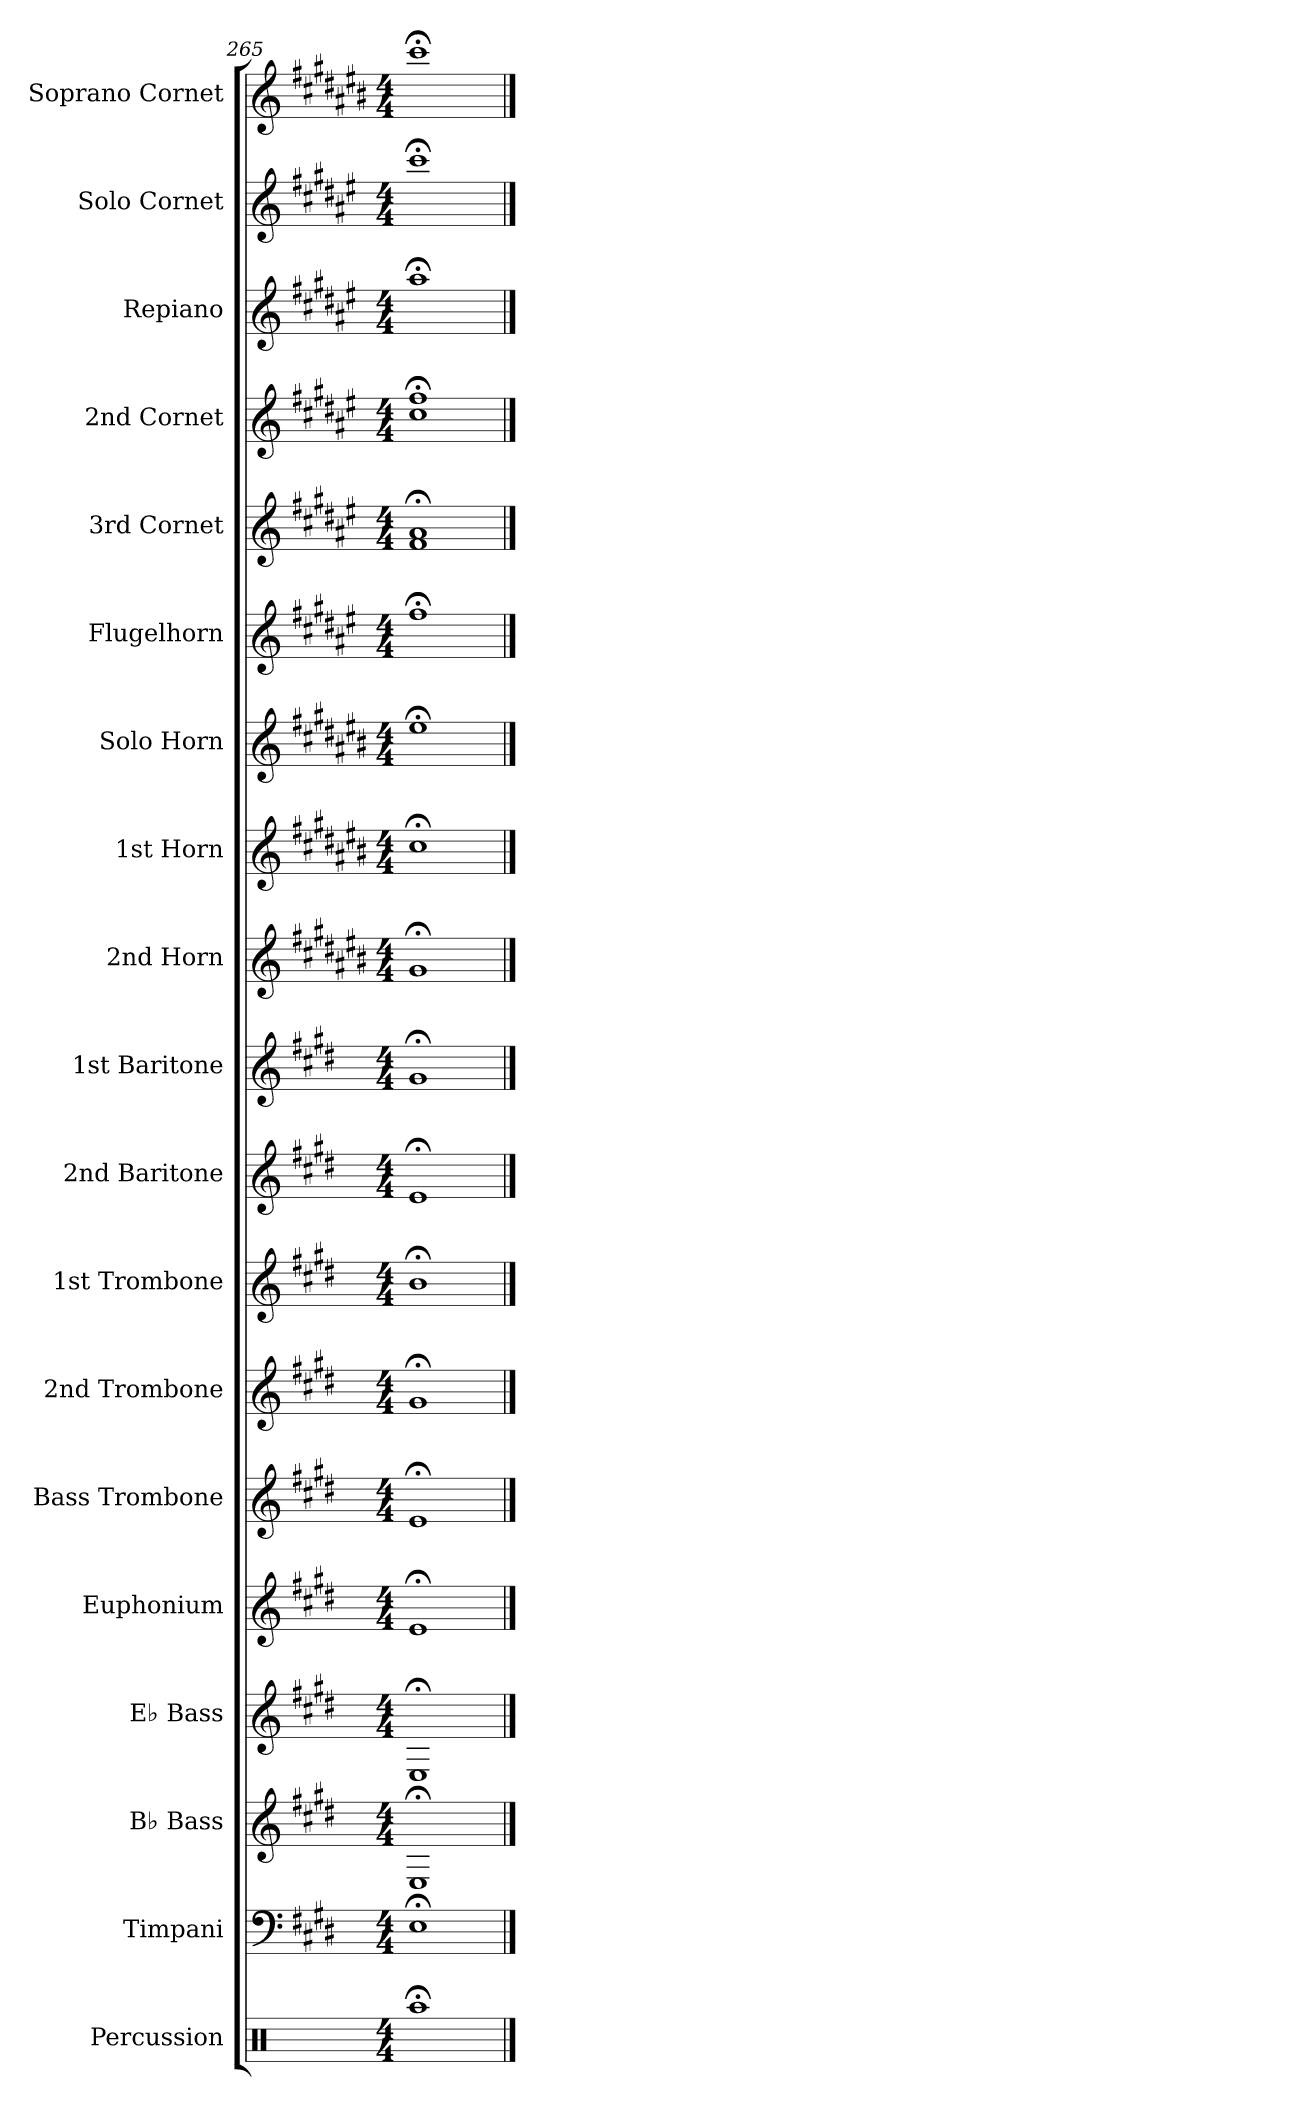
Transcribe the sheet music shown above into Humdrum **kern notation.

**kern	**kern	**kern	**kern	**kern	**kern	**kern	**kern	**kern	**kern	**kern	**kern	**kern	**kern	**kern	**kern	**kern	**kern	**kern
*part19	*part18	*part17	*part16	*part15	*part14	*part13	*part12	*part11	*part10	*part9	*part8	*part7	*part6	*part5	*part4	*part3	*part2	*part1
*staff19	*staff18	*staff17	*staff16	*staff15	*staff14	*staff13	*staff12	*staff11	*staff10	*staff9	*staff8	*staff7	*staff6	*staff5	*staff4	*staff3	*staff2	*staff1
*I"Percussion	*I"Timpani	*I"B♭ Bass	*I"E♭ Bass	*I"Euphonium	*I"Bass Trombone	*I"2nd Trombone	*I"1st Trombone	*I"2nd Baritone	*I"1st Baritone	*I"2nd Horn	*I"1st Horn	*I"Solo Horn	*I"Flugelhorn	*I"3rd Cornet	*I"2nd Cornet	*I"Repiano	*I"Solo Cornet	*I"Soprano Cornet
*I'Perc.	*I'Timp.	*I'B♭ Bs.	*I'E♭ Bs.	*I'Euph.	*I'B. Tbn.	*I'2nd Tbn.	*I'1st Tbn.	*I'2nd Bar.	*I'1st Bar.	*I'2nd Hn.	*I'1st Hn.	*I'Solo Hn.	*I'Flghn.	*I'3rd Cnt.	*I'2nd Cnt.	*I'Rep.	*I'Solo Cnt.	*I'Sop. Cnt.
*clefX	*clefF4	*clefG2	*clefG2	*clefG2	*clefG2	*clefG2	*clefG2	*clefG2	*clefG2	*clefG2	*clefG2	*clefG2	*clefG2	*clefG2	*clefG2	*clefG2	*clefG2	*clefG2
*	*	*ITrd15c26	*ITrd12c21	*ITrd8c14	*ITrd12c21	*ITrd8c14	*ITrd8c14	*ITrd8c14	*ITrd8c14	*ITrd5c9	*ITrd5c9	*ITrd5c9	*ITrd1c2	*ITrd1c2	*ITrd1c2	*ITrd1c2	*ITrd1c2	*ITrd-2c-3
*k[]	*k[f#c#g#d#]	*k[f#c#g#d#]	*k[f#c#g#d#]	*k[f#c#g#d#]	*k[f#c#g#d#]	*k[f#c#g#d#]	*k[f#c#g#d#]	*k[f#c#g#d#]	*k[f#c#g#d#]	*k[f#c#g#d#]	*k[f#c#g#d#]	*k[f#c#g#d#]	*k[f#c#g#d#]	*k[f#c#g#d#]	*k[f#c#g#d#]	*k[f#c#g#d#]	*k[f#c#g#d#]	*k[f#c#g#d#]
*M4/4	*M4/4	*M4/4	*M4/4	*M4/4	*M4/4	*M4/4	*M4/4	*M4/4	*M4/4	*M4/4	*M4/4	*M4/4	*M4/4	*M4/4	*M4/4	*M4/4	*M4/4	*M4/4
=265	=265	=265	=265	=265	=265	=265	=265	=265	=265	=265	=265	=265	=265	=265	=265	=265	=265	=265
1Raa;<	1E;<	1EEE;<	1EE;<	1E;<	1E;<	1G#;<	1B;<	1E;<	1G#;<	1B;<	1e;<	1g#;<	1ee;<	1e;< 1g#;<	1b;< 1ee;<	1gg#;<	1bb;<	1eee;<
==	==	==	==	==	==	==	==	==	==	==	==	==	==	==	==	==	==	==
*-	*-	*-	*-	*-	*-	*-	*-	*-	*-	*-	*-	*-	*-	*-	*-	*-	*-	*-
